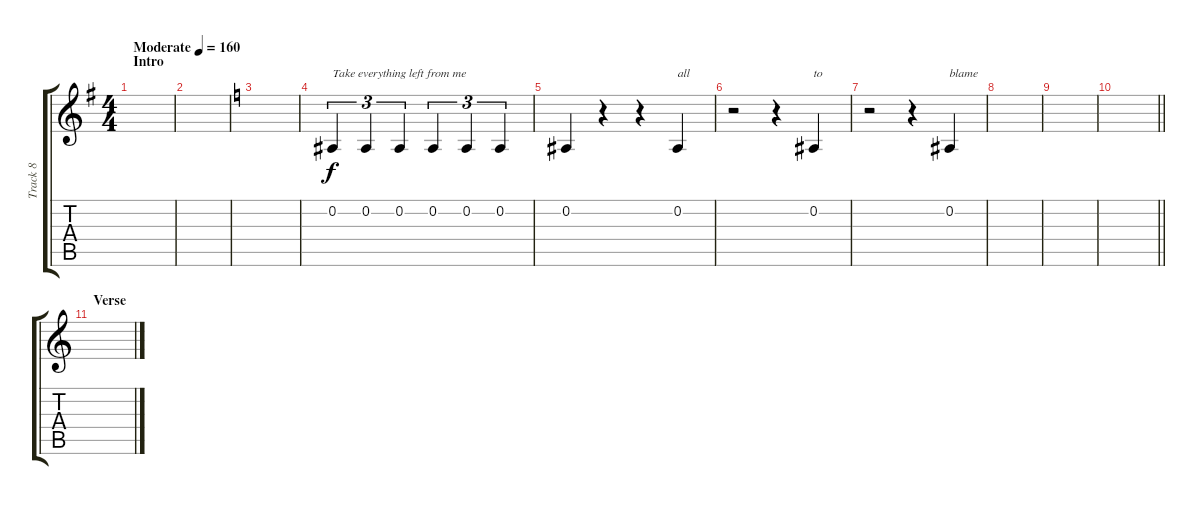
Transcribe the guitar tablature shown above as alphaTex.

\track ("Track 8" "Track 8") {instrument clarinet}
\staff {score tabs}
\tuning (Eb4 Bb3 Gb3 Db3 Ab2 Eb2) {hide}
\ts (4 4)
\section ("" "Intro")
\tempo (160 "Moderate")
\clef g2
\ks g
|
|
\ks c
|
0.2.4{tu (3 2) txt "Take everything left from me"} 0.2.4{tu (3 2)} 0.2.4{tu (3 2)} 0.2.4{tu (3 2)} 0.2.4{tu (3 2)} 0.2.4{tu (3 2)} |
0.2.4 r.4 r.4 0.2.4{txt "all"} |
r.2 r.4 0.2.4{txt "to"} |
r.2 r.4 0.2.4{txt "blame"} |
|
|
\barLineRight lightlight
|
\section ("" "Verse")
